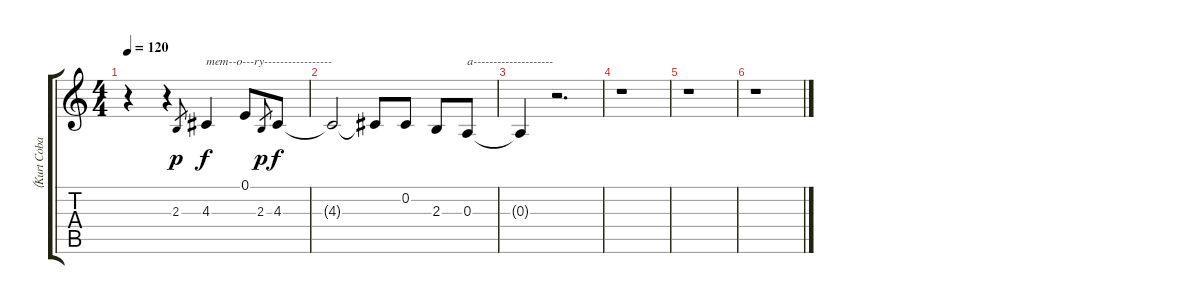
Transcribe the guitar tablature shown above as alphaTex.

\track ("（Kurt Cobain）主旋律" "（Kurt Coba") {instrument lead8bassandlead}
\staff {score tabs}
\tuning (E4 Db4 A3 E3 A2 E2) {hide}
\ts (4 4)
\tempo 120
\clef g2
\ks c
r.4{dy f} r.4 2.3.8{gr dy p} 4.3.4{txt "mem--o---ry-----------------                     " dy f} 0.1.8 2.3.8{gr dy p} 4.3.8{dy f} |
4.3{t}.2 4.3{t}.8 0.2.8 2.3.8 0.3.8{txt "a--------------------"} |
0.3{t}.4 r.2{d} |
r.1 |
r.1 |
r.1
